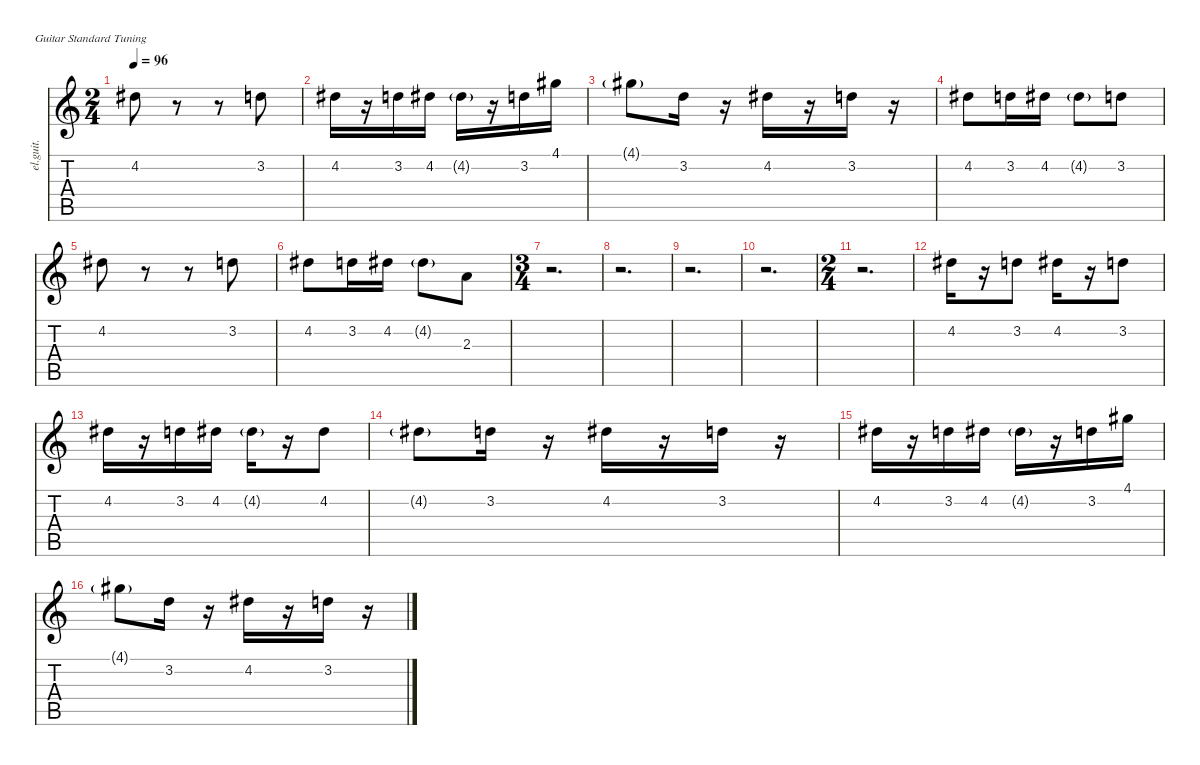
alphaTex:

\defaultSystemsLayout 4
\hideDynamics
\bracketExtendMode nobrackets
\otherSystemsTrackNameOrientation horizontal
\track ("Guitar 3" "el.guit.") {instrument electricguitarclean}
\staff {score tabs}
\tuning (E4 B3 G3 D3 A2 E2)
\ts (2 4)
\tempo 96
\clef g2
\ks c
4.2{acc #}.8{dy f} r.8 r.8 3.2.8 |
4.2{acc #}.16 r.16 3.2.16 4.2{acc #}.16 4.2{g acc #}.16{dy fff} r.16 3.2.16{dy f} 4.1{acc #}.16 |
4.1{g acc #}.8{dy fff} 3.2.16{dy f} r.16 4.2{acc #}.16 r.16 3.2.16 r.16 |
4.2{acc #}.8 3.2.16 4.2{acc #}.16 4.2{g acc #}.8{dy fff} 3.2.8{dy f} |
4.2{acc #}.8 r.8 r.8 3.2.8 |
4.2{acc #}.8 3.2.16 4.2{acc #}.16 4.2{g acc #}.8{dy fff} 2.3.8{dy f} |
\ts (3 4)
r.2{d} |
r.2{d} |
r.2{d} |
r.2{d} |
\ts (2 4)
r.2{d} |
4.2{acc #}.16 r.16 3.2.8 4.2{acc #}.16 r.16 3.2.8 |
4.2{acc #}.16 r.16 3.2.16 4.2{acc #}.16 4.2{g acc #}.16{dy fff} r.16 4.2{acc #}.8{dy f} |
4.2{g acc #}.8{dy fff} 3.2.16{dy f} r.16 4.2{acc #}.16 r.16 3.2.16 r.16 |
4.2{acc #}.16 r.16 3.2.16 4.2{acc #}.16 4.2{g acc #}.16{dy fff} r.16 3.2.16{dy f} 4.1{acc #}.16 |
4.1{g acc #}.8{dy fff} 3.2.16{dy f} r.16 4.2{acc #}.16 r.16 3.2.16 r.16
